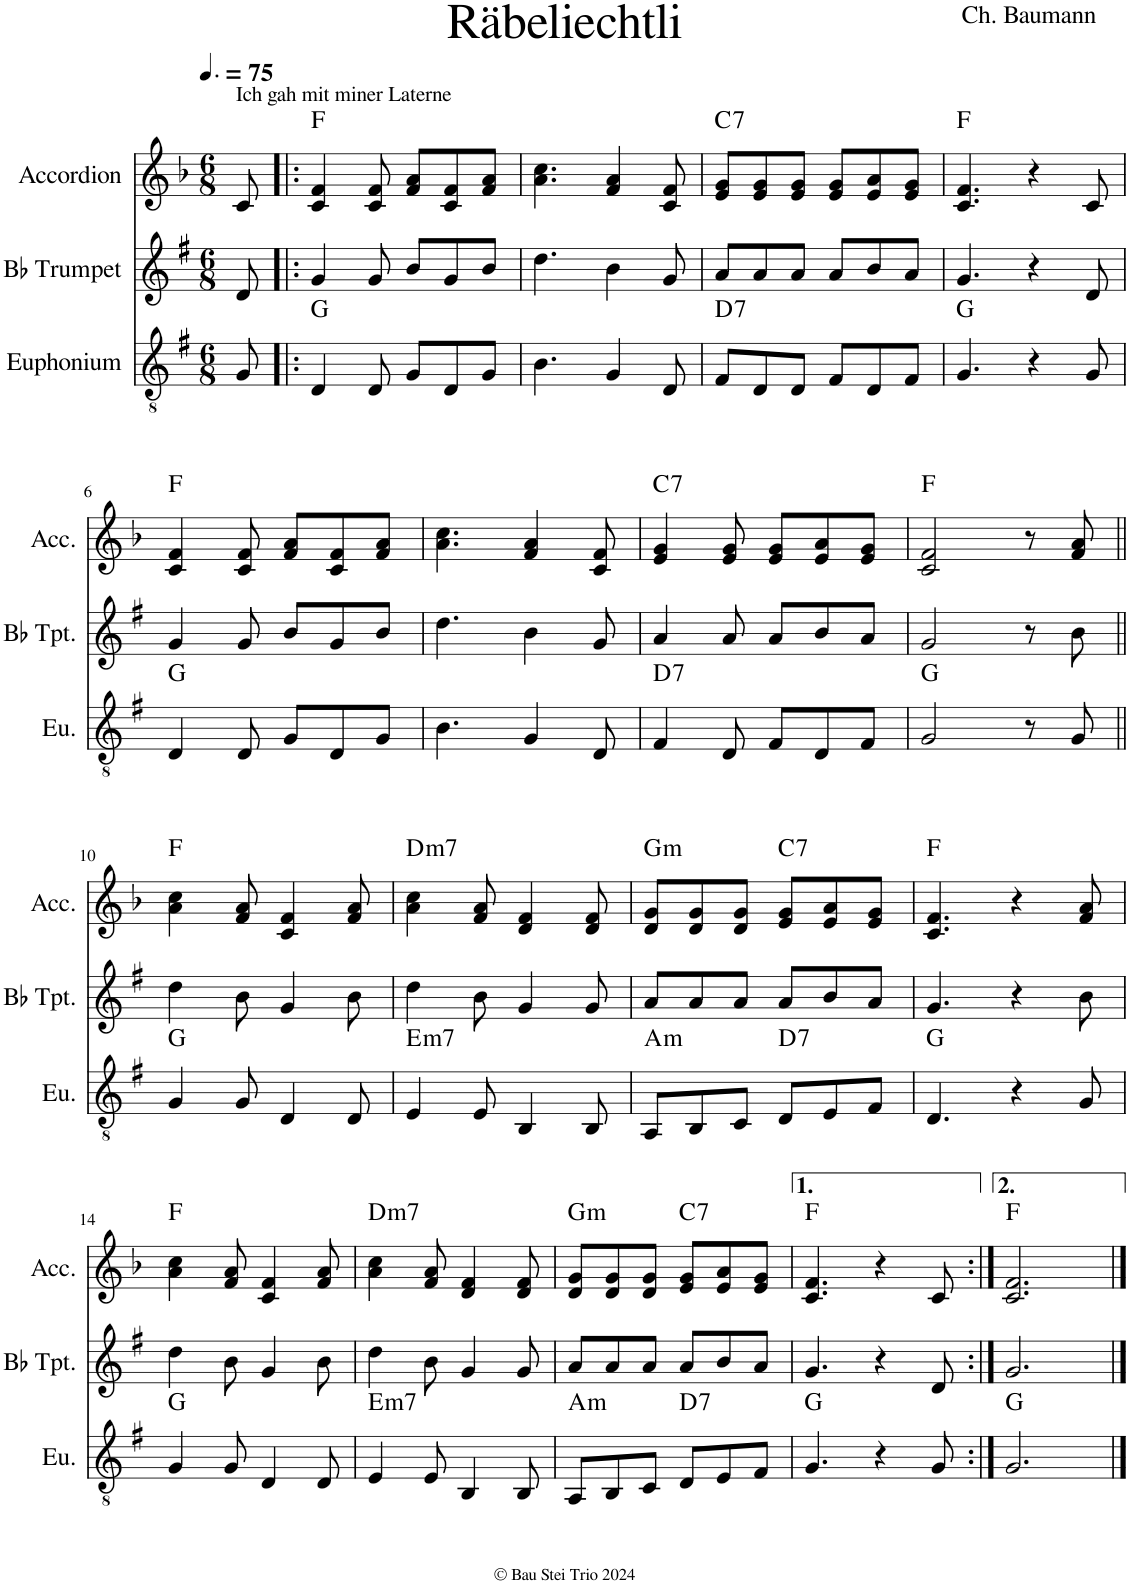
**kern	**harte	**kern	**kern	**harte
*part3	*part3	*part2	*part1	*part1
*staff3	*	*staff2	*staff1	*
*I"Euphonium	*	*I"Bb Trumpet	*I"Accordion	*
*I'Eu.	*	*I'Bb Tpt.	*I'Acc.	*
*clefGv2	*	*clefG2	*clefG2	*
*Trd1c2	*	*Trd1c2	*	*
*k[f#]	*	*k[f#]	*k[b-]	*
*M6/8	*	*M6/8	*M6/8	*
*MM113	*	*MM113	*MM113	*
=1	=1	=1	=1	=1
!	!	!	!LO:TX:a:t=Ich gah mit miner Laterne	!
8G/	.	8d/	8c/	.
=2!|:	=2!|:	=2!|:	=2!|:	=2!|:
!	!LO:H:kt=N.C.	!	!	!LO:H:kt=N.C.
4D/	N	4g/	4c/ 4f/	N
8D/	.	8g/	8c/ 8f/	.
8G/L	.	8b/L	8f/ 8a/L	.
8D/	.	8g/	8c/ 8f/	.
8G/J	.	8b/J	8f/ 8a/J	.
=3	=3	=3	=3	=3
4.B\	.	4.dd\	4.a\ 4.cc\	.
4G/	.	4b\	4f/ 4a/	.
8D/	.	8g/	8c/ 8f/	.
=4	=4	=4	=4	=4
!	!LO:H:kt=7	!	!	!LO:H:kt=7
8F#/L	D:7	8a/L	8e/ 8g/L	C:7
8D/	.	8a/	8e/ 8g/	.
8D/J	.	8a/J	8e/ 8g/J	.
8F#/L	.	8a/L	8e/ 8g/L	.
8D/	.	8b/	8e/ 8a/	.
8F#/J	.	8a/J	8e/ 8g/J	.
=5	=5	=5	=5	=5
!	!LO:H:kt=N.C.	!	!	!LO:H:kt=N.C.
4.G/	N	4.g/	4.c/ 4.f/	N
4r	.	4r	4r	.
8G/	.	8d/	8c/	.
!!LO:LB:g=z
=6	=6	=6	=6	=6
!	!LO:H:kt=N.C.	!	!	!LO:H:kt=N.C.
4D/	N	4g/	4c/ 4f/	N
8D/	.	8g/	8c/ 8f/	.
8G/L	.	8b/L	8f/ 8a/L	.
8D/	.	8g/	8c/ 8f/	.
8G/J	.	8b/J	8f/ 8a/J	.
=7	=7	=7	=7	=7
4.B\	.	4.dd\	4.a\ 4.cc\	.
4G/	.	4b\	4f/ 4a/	.
8D/	.	8g/	8c/ 8f/	.
=8	=8	=8	=8	=8
!	!LO:H:kt=7	!	!	!LO:H:kt=7
4F#/	D:7	4a/	4e/ 4g/	C:7
8D/	.	8a/	8e/ 8g/	.
8F#/L	.	8a/L	8e/ 8g/L	.
8D/	.	8b/	8e/ 8a/	.
8F#/J	.	8a/J	8e/ 8g/J	.
=9	=9	=9	=9	=9
!	!LO:H:kt=N.C.	!	!	!LO:H:kt=N.C.
2G/	N	2g/	2c/ 2f/	N
8r	.	8r	8r	.
8G/	.	8b\	8f/ 8a/	.
!!LO:LB:g=z
=10||	=10||	=10||	=10||	=10||
!	!LO:H:kt=N.C.	!	!	!LO:H:kt=N.C.
4G/	N	4dd\	4a\ 4cc\	N
8G/	.	8b\	8f/ 8a/	.
4D/	.	4g/	4c/ 4f/	.
8D/	.	8b\	8f/ 8a/	.
=11	=11	=11	=11	=11
!	!LO:H:kt=m7	!	!	!LO:H:kt=m7
4E/	E:min7	4dd\	4a\ 4cc\	D:min7
8E/	.	8b\	8f/ 8a/	.
4BB/	.	4g/	4d/ 4f/	.
8BB/	.	8g/	8d/ 8f/	.
=12	=12	=12	=12	=12
!	!LO:H:kt=m	!	!	!LO:H:kt=m
8AA/L	A:min	8a/L	8d/ 8g/L	G:min
8BB/	.	8a/	8d/ 8g/	.
8C/J	.	8a/J	8d/ 8g/J	.
!	!LO:H:kt=7	!	!	!LO:H:kt=7
8D/L	D:7	8a/L	8e/ 8g/L	C:7
8E/	.	8b/	8e/ 8a/	.
8F#/J	.	8a/J	8e/ 8g/J	.
=13	=13	=13	=13	=13
!	!LO:H:kt=N.C.	!	!	!LO:H:kt=N.C.
4.D/	N	4.g/	4.c/ 4.f/	N
4r	.	4r	4r	.
8G/	.	8b\	8f/ 8a/	.
!!LO:LB:g=z
=14	=14	=14	=14	=14
!	!LO:H:kt=N.C.	!	!	!LO:H:kt=N.C.
4G/	N	4dd\	4a\ 4cc\	N
8G/	.	8b\	8f/ 8a/	.
4D/	.	4g/	4c/ 4f/	.
8D/	.	8b\	8f/ 8a/	.
=15	=15	=15	=15	=15
!	!LO:H:kt=m7	!	!	!LO:H:kt=m7
4E/	E:min7	4dd\	4a\ 4cc\	D:min7
8E/	.	8b\	8f/ 8a/	.
4BB/	.	4g/	4d/ 4f/	.
8BB/	.	8g/	8d/ 8f/	.
=16	=16	=16	=16	=16
!	!LO:H:kt=m	!	!	!LO:H:kt=m
8AA/L	A:min	8a/L	8d/ 8g/L	G:min
8BB/	.	8a/	8d/ 8g/	.
8C/J	.	8a/J	8d/ 8g/J	.
!	!LO:H:kt=7	!	!	!LO:H:kt=7
8D/L	D:7	8a/L	8e/ 8g/L	C:7
8E/	.	8b/	8e/ 8a/	.
8F#/J	.	8a/J	8e/ 8g/J	.
=17	=17	=17	=17	=17
!	!LO:H:kt=N.C.	!	!	!LO:H:kt=N.C.
4.G/	N	4.g/	4.c/ 4.f/	N
4r	.	4r	4r	.
8G/	.	8d/	8c/	.
=18:|!	=18:|!	=18:|!	=18:|!	=18:|!
!	!LO:H:kt=N.C.	!	!	!LO:H:kt=N.C.
2.G/	N	2.g/	2.c/ 2.f/	N
==	==	==	==	==
*-	*-	*-	*-	*-
